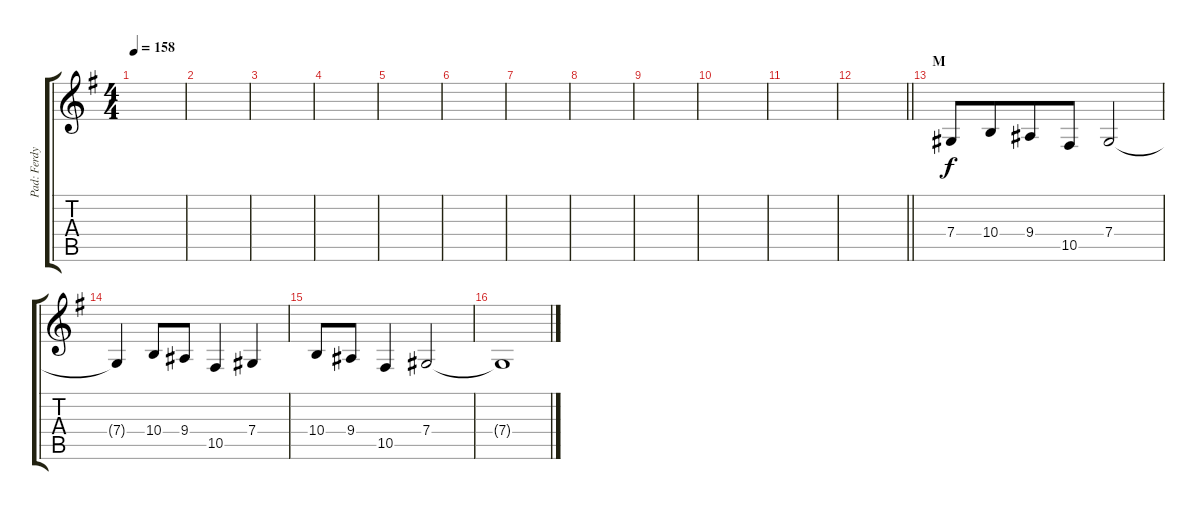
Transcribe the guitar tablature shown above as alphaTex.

\track ("Pad: Ferdy" "Pad: Ferdy") {instrument pad4choir}
\staff {score tabs}
\tuning (Eb4 Bb3 Gb3 Db3 Ab2 Eb2) {hide}
\ts (4 4)
\tempo 158
\clef g2
\ks g
|
|
|
|
|
|
|
|
|
|
|
\barLineRight lightlight
|
\section ("" "M")
7.4.8 10.4.8{beam merge} 9.4.8 10.5.8 7.4.2 |
7.4{t}.4 10.4.8 9.4.8 10.5.4 7.4.4 |
10.4.8 9.4.8 10.5.4 7.4.2 |
7.4{t}.1
